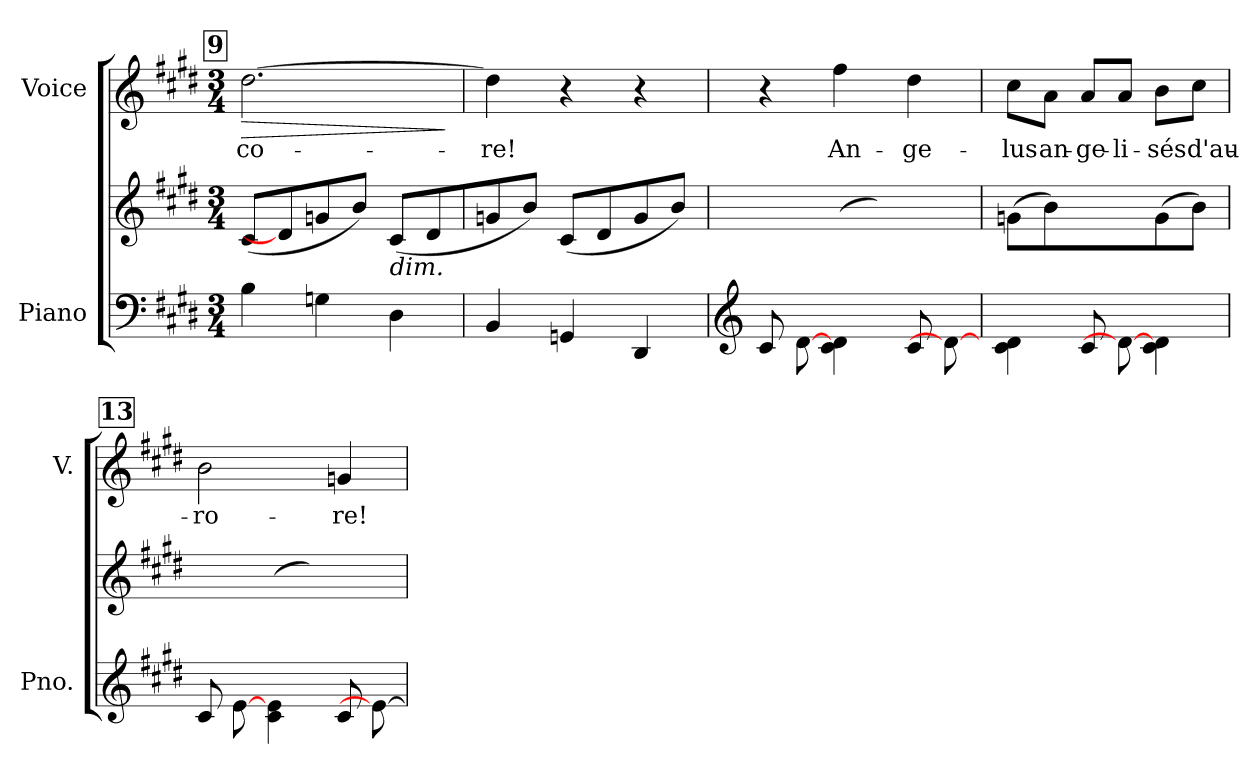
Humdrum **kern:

**kern	**kern	**kern	**text	**dynam
*part2	*part2	*part1	*part1	*part1
*staff3	*staff2	*staff1	*staff1	*staff1
*I"Piano	*	*I"Voice	*	*
*I'Pno.	*	*I'V.	*	*
*clefF4	*clefG2	*clefG2	*	*
*k[f#c#g#d#]	*k[f#c#g#d#]	*k[f#c#g#d#]	*	*
*E:	*E:	*E:	*	*
*M3/4	*M3/4	*M3/4	*	*
!!LO:REH:place=s1:B:color=#000000:enc=box:fs=14.284:t=9
=9	=9	=9	=9	=9
!	!	!	!LO:LY:b:color=#000000	!LO:HP:b
4Bi\	(8c#i/L	[>2.dd#i\	-co-	>
.	8d#i/]	.	.	.
4Gni\	8gni/	.	.	.
.	8bi/J)	.	.	.
!	!LO:TX:b:i:t=dim.	!	!	!
4D#i\	(8c#i/L	.	.	.
.	8d#i/	.	.	.
.	.	.	.	]
!!LO:LB:g=z
=10	=10	=10	=10	=10
!	!	!	!LO:LY:b:color=#000000	!
4BBi/	8gni/	4dd#i\]	-re!	.
.	8bi/J)	.	.	.
4GGni/	(8c#i/L	4r	.	.
.	8d#i/	.	.	.
4DD#i/	8gi/	4r	.	.
.	8bi/J)	.	.	.
=11	=11	=11	=11	=11
*clefG2	*	*	*	*
*^	*	*	*	*
8c#i/L	4ryy	4ryy	4r	.	.
[>8d#i\	.	.	.	.	.
!	!	!	!	!LO:LY:b:color=#000000	!
4ryy	4c#i\ 4d#i	(8f#i\	4ff#i\	An-	.
.	.	8ai\J)	.	.	.
!	!	!	!	!LO:LY:b:color=#000000	!
8c#i/L	4ryy	4ryy	4dd#i\	-ge-	.
8d#i\_>	.	.	.	.	.
=12	=12	=12	=12	=12	=12
!	!	!	!	!LO:LY:b:color=#000000	!
4ryy	4c#i\ 4d#i	(8gni\	8cc#i\L	-lus	.
!	!	!	!	!LO:LY:b:color=#000000	!
.	.	8bi\J)	8ai\J	an-	.
!	!	!	!	!LO:LY:b:color=#000000	!
8c#i/L	4ryy	4ryy	8ai/L	-ge-	.
!	!	!	!	!LO:LY:b:color=#000000	!
8d#i\_>	.	.	8ai/J	-li-	.
!	!	!	!	!LO:LY:b:color=#000000	!
4ryy	4c#i\ 4d#i	(8gi\	8bi\L	-sés	.
!	!	!	!	!LO:LY:b:color=#000000	!
.	.	8bi\J)	8cc#i\J	d'au-	.
!!LO:REH:place=s1:B:color=#000000:enc=box:fs=14.284:t=13
=13	=13	=13	=13	=13	=13
!	!	!	!	!LO:LY:b:color=#000000	!
8c#i/L	4ryy	4ryy	2bi\	-ro-	.
[>8ei\	.	.	.	.	.
4ryy	4c#i\ 4ei	(8gni\	.	.	.
.	.	8bi\J)	.	.	.
!	!	!	!	!LO:LY:b:color=#000000	!
8c#i/L	4ryy	4ryy	4gni/	-re!	.
8ei\_>	.	.	.	.	.
*v	*v	*	*	*	*
=	=	=	=	=
*-	*-	*-	*-	*-
